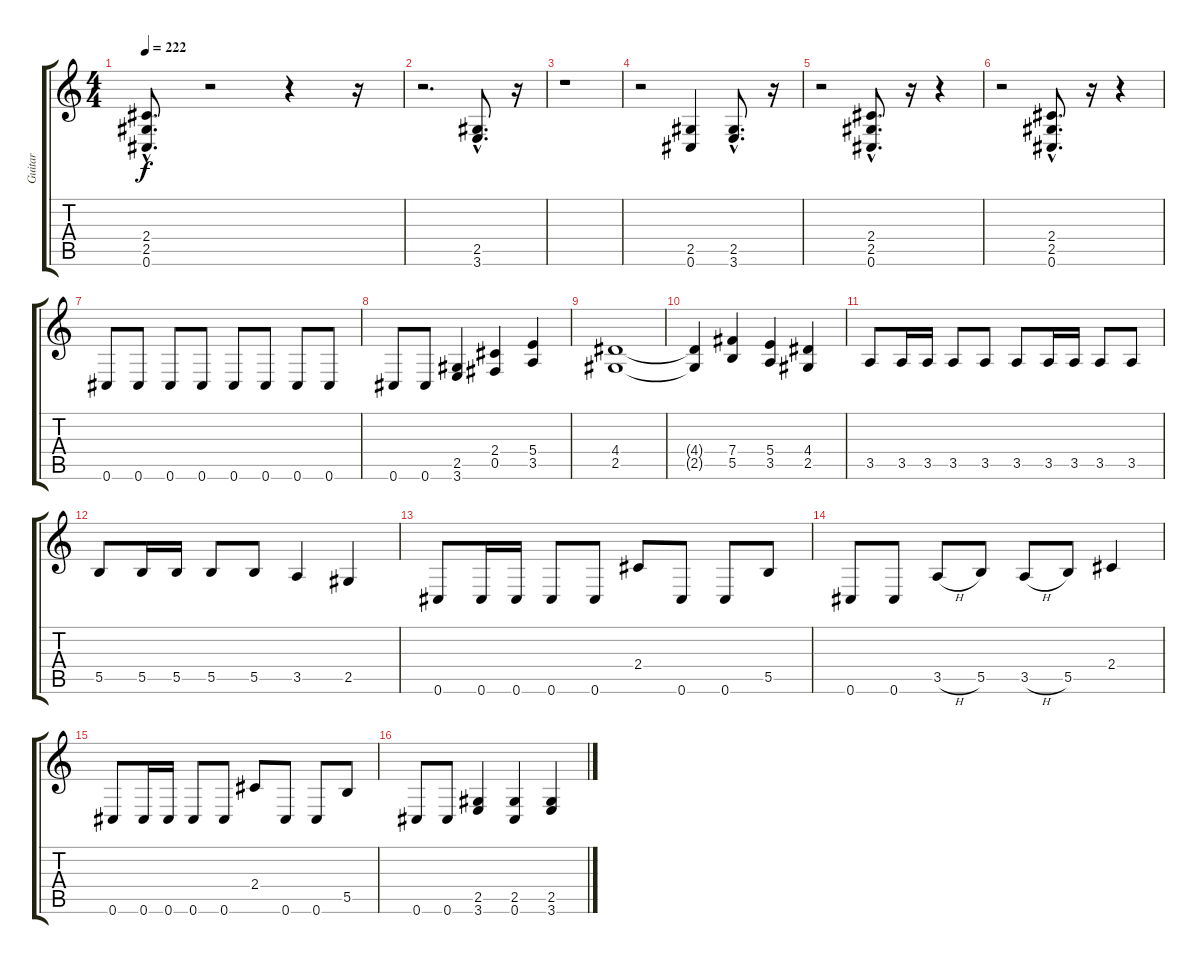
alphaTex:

\track ("Guitar" "Guitar") {instrument distortionguitar}
\staff {score tabs}
\tuning (Db4 Ab3 E3 B2 Gb2 Db2) {hide}
\ts (4 4)
\tempo 222
\clef g2
\ks c
(2.4{hac} 2.5{hac} 0.6{hac}).8{d dy f instrument distortionguitar} r.2 r.4 r.16 |
r.2{d} (2.5{hac} 3.6{hac}).8{d} r.16 |
r.1 |
r.2 (2.5 0.6).4 (2.5{hac} 3.6{hac}).8{d} r.16 |
r.2 (2.4{hac} 2.5{hac} 0.6{hac}).8{d} r.16 r.4 |
r.2 (2.4{hac} 2.5{hac} 0.6{hac}).8{d} r.16 r.4 |
0.6.8 0.6.8 0.6.8 0.6.8 0.6.8 0.6.8 0.6.8 0.6.8 |
0.6.8 0.6.8 (2.5 3.6).4 (2.4 0.5).4 (5.4 3.5).4 |
(4.4 2.5).1 |
(4.4{t} 2.5{t}).4 (7.4 5.5).4 (5.4 3.5).4 (4.4 2.5).4 |
3.5.8 3.5.16 3.5.16 3.5.8 3.5.8 3.5.8 3.5.16 3.5.16 3.5.8 3.5.8 |
5.5.8 5.5.16 5.5.16 5.5.8 5.5.8 3.5.4 2.5.4 |
0.6.8 0.6.16 0.6.16 0.6.8 0.6.8 2.4.8 0.6.8 0.6.8 5.5.8 |
0.6.8 0.6.8 3.5{h}.8 5.5.8 3.5{h}.8 5.5.8 2.4.4 |
0.6.8 0.6.16 0.6.16 0.6.8 0.6.8 2.4.8 0.6.8 0.6.8 5.5.8 |
0.6.8 0.6.8 (2.5 3.6).4 (2.5 0.6).4 (2.5 3.6).4
